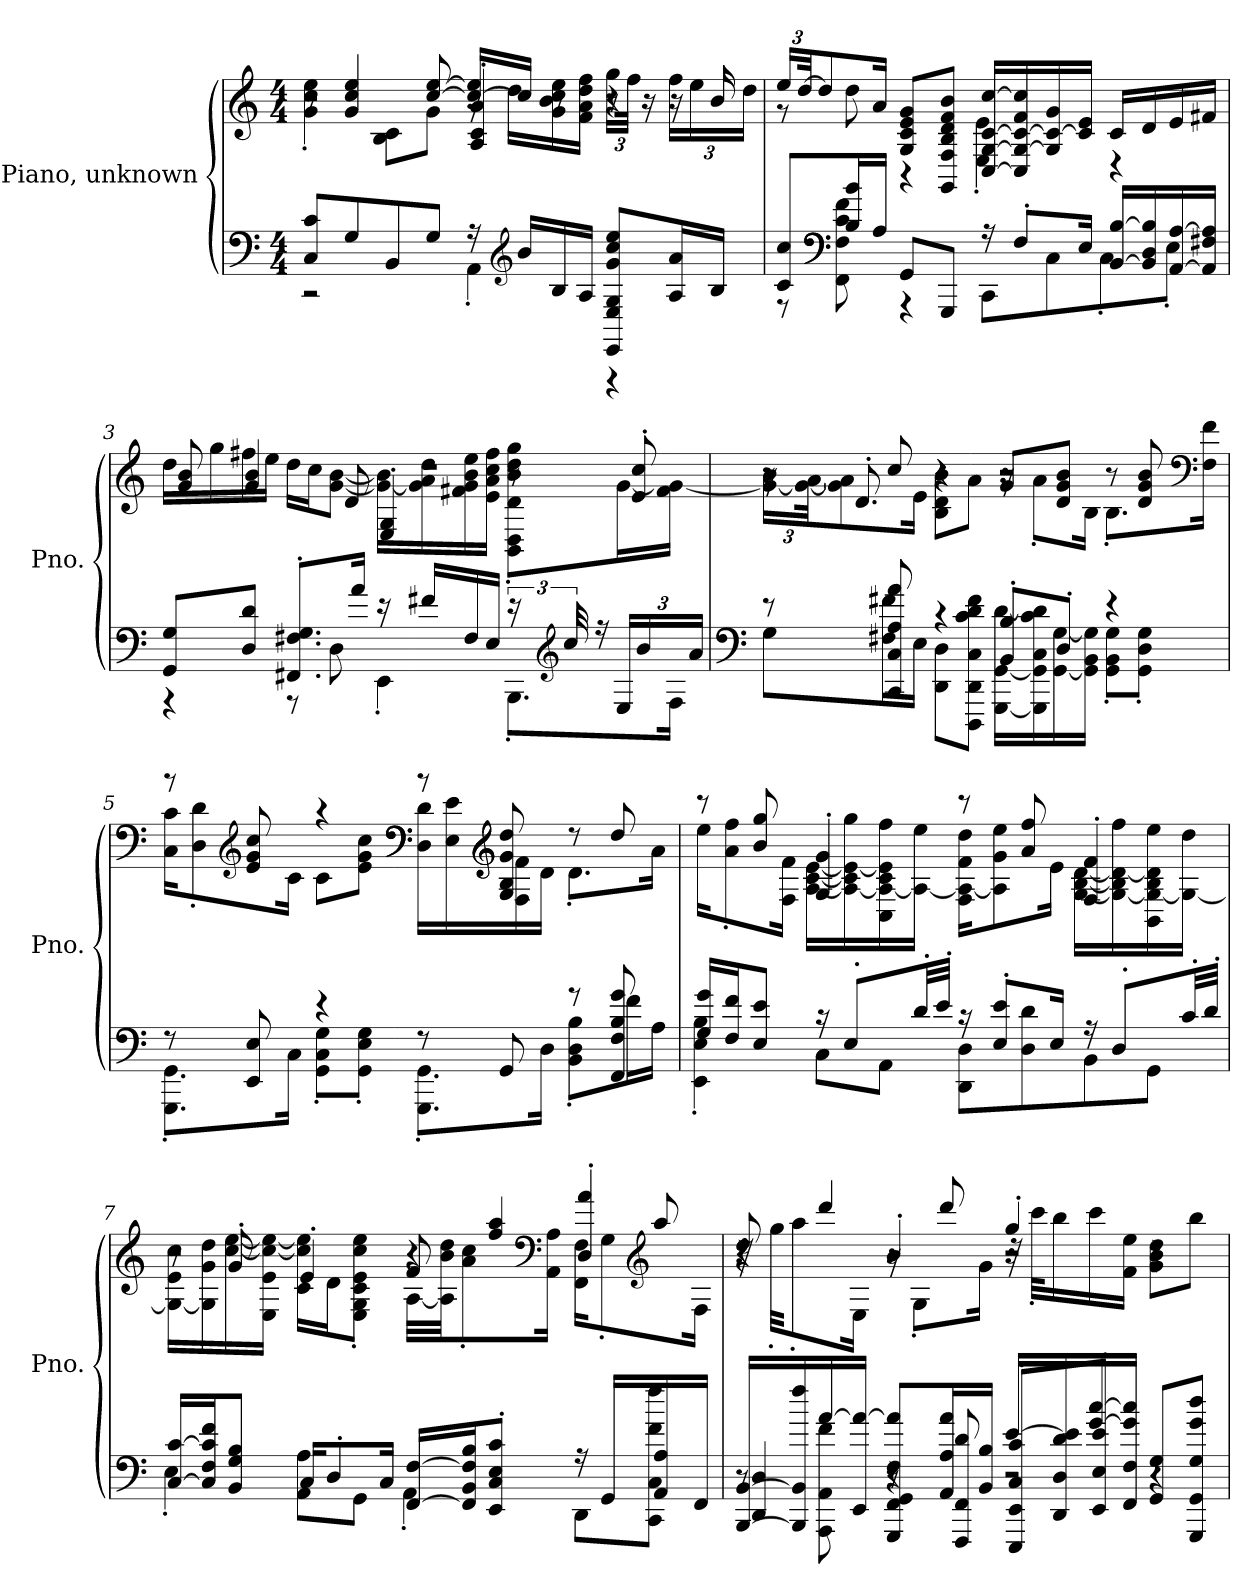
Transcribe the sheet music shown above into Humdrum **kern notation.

**kern	**kern
*part1	*part1
*staff2	*staff1
*I"Piano, unknown	*
*I'Pno.	*
*clefF4	*clefG2
*k[]	*k[]
*M4/4	*M4/4
*MM120	*MM120
=1	=1
*^	*^
*	*	*	*^
8C/ 8c/L	2r	8r	4g\' 4cc\' 4ee\'	2r
8G/	.	4g/ 4cc/ 4ee/	.	.
8BB/	.	.	8B\ 8c\L	.
8G/J	.	[8cc/ [8ee/	8g\J	.
16r	4AA'\	16cc/_ 16ee/]LL	16r	4A/' 4c/' 4a/'
*clefG2	*	*	*	*
16b/LL	.	16cc/JJ]	16dd\LL	.
16B/	.	8r	16g\ 16b\ 16cc\ 16ee\	.
16A/JJ	.	.	16f\ 16a\ 16dd\ 16ff\JJ	.
*	*	*	*Xbrackettup	*
8EE/ 8E/ 8G/ 8g/ 8cc/ 8ee/L	4r	8r	24gg\LL	4r
.	.	.	48ff\JJk	.
.	.	.	16r	.
16A/ 16a/L	.	16r	24ff\LL	.
.	.	.	24ee\	.
16B/JJ	.	16b/	.	.
.	.	.	24dd\JJ	.
*	*	*	*v	*v
=2	=2	=2	=2
8c/ 8cc/L	8r	24ee/LL	8r
.	.	[48dd/JK	.
.	.	8dd/]	.
*clefF4	*	*	*
16B/ 16b/L	8FF\ 8F\ 8c\ 8f\	.	8dd\
16A/JJ	.	16a/Jk	.
8GG/L	4r	8G/ 8c/ 8e/ 8g/L	4r
8GGG/J	.	8GG/ 8F/ 8B/ 8d/ 8f/ 8b/J	.
16r	8CC\L	[16C/ [16G/ [16c/ [16cc/LL	4E\' 4e\'
8F'/L	.	16C/] 16G/_ 16c/_ 16f/ 16cc/]	.
.	8C\	16G/] 16c/_ 16g/	.
16E/Jk	.	16c/] 16e/JJ	.
[16BB/ [16B/LL	8C'\	16c/LL	4r
16BB/] 16D/ 16B/]	.	16d/	.
[16AA/ [16A/	8E'\J	16e/	.
16AA/] 16F#X/ 16A/]JJ	.	16f#X/JJ	.
!!LO:LB:g=z
=3	=3	=3	=3
*	*	*	*^
8GG/ 8G/L	4r	1r	16dd\LL	8g/ 8b/
.	.	.	16gg\	.
8D/ 8d/J	.	.	16ff#X\	4g/ 4b/
.	.	.	16ee\JJ	.
8.FF#X/' 8.F#X/' 8.G/'L	8r	.	16dd\LL	.
.	.	.	16cc\J	.
.	8D\	.	[8g\ [8b\J	8d/
16a/Jk	.	.	.	.
16r	4EE'\	.	16g\_ 16b\]LL	4E/' 4G/'
16f#X/LL	.	.	16g\] 16a\ 16dd\	.
16F#/	.	.	16f#X\ 16g\ 16b\ 16ee\	.
16E/JJ	.	.	16e\ 16a\ 16cc\ 16ff#\JJ	.
24r	8.BBB'\L	.	8BB\' 8D\' 8d\' 8b\' 8dd\' 8gg\'L	8r
*clefG2	*	*	*	*
48cc/	.	.	.	.
16r	.	.	.	.
*Xbrackettup	*	*	*	*
24E/LL	.	.	[16g\L	8e/' 8cc/'
24b/	.	.	.	.
.	16F#\Jk	.	16f#\ 16g\_JJ	.
24a/JJ	.	.	.	.
!!LO:LB:g=z	!!	!!
=4	=4	=4	=4	=4
*clefF4	*	*	*	*
8r	8G\L	8r	24g\_ 24b\LL	16r
.	.	.	48g\_ [48a\JK	.
.	.	.	8g\] 8a\]	8.d'/
8CC/ 8C/ 8A/ 8a/	16F#X\ 16f#X\L	8cc/	.	.
.	16E\JJ	.	16e\Jk	.
4r	8DD\ 8D\L	4r	8B\ 8d\ 8b\L	4r
.	8DDD\ 8DD\ 8C\ 8c\ 8d\ 8f#\J	.	8a\J	.
8BB/' 8B/'L	[16GGG\ [16GG\ [16d\LL	2r	16r	8g/L
.	16GGG\] 16GG\] 16C\ 16c\ 16d\]	.	8a'\L	.
8D'/J	[16GG\ [16G\	.	.	8d/ 8g/ 8b/J
.	16GG\] 16BB\ 16G\]JJ	.	16B\Jk	.
4r	8GG\' 8BB\' 8G\'L	.	8.B'\L	8r
.	8GG\' 8D\' 8G\'J	.	.	8d/ 8g/ 8b/
*	*	*clefF4	*	*
.	.	.	16F\ 16f\Jk	.
*	*	*	*v	*v
=5	=5	=5	=5
8r	8.GGG\' 8.GG\'L	8r	16C\ 16c\KL
.	.	.	8D\' 8d\'
*	*	*clefG2	*
8EE/ 8E/	.	8e/ 8g/ 8cc/	.
.	16C\Jk	.	16c\Jk
4r	8GG\' 8C\' 8G\'L	4r	8c\L
.	8GG\' 8E\' 8G\'J	.	8e\ 8g\ 8cc\J
*	*	*clefF4	*
8r	8.GGG\' 8.GG\'L	8r	16D\ 16d\LL
.	.	.	16E\ 16e\
*	*	*clefG2	*
8GG/	.	8G/ 8B/ 8g/ 8dd/	16F\ 16f\
.	16D\Jk	.	16d\JJ
8r	8BB\' 8D\' 8B\'L	8r	8.d'\L
8FF/ 8F/ 8B/ 8g/	16f\L	8dd/	.
.	16A\JJ	.	16a\Jk
!!LO:LB:g=z	!!
=6	=6	=6	=6
16G/ 16g/LL	4EE\' 4E\' 4B\'	8r	16ee\KL
16F/ 16f/J	.	.	8a\' 8ff\'
8E/ 8e/J	.	8b/ 8gg/	.
.	.	.	16F\ 16f\Jk
16r	8C\L	4G/' 4g/'	[16A\ [16c\ [16e\LL
8E'/L	.	.	16A\_ 16c\] 16e\_ 16gg\
.	8AA\J	.	16C\ 16A\_ 16c\ 16e\] 16ff\
32d'/LL	.	.	16A\_ 16ee\JJ
32e'/JJJ	.	.	.
16r	8DD\ 8D\L	8r	16F\ 16A\_ 16f\ 16dd\KL
8E/' 8e/'L	.	.	8A\] 8g\ 8ee\
.	8D\ 8d\	8a/ 8ff/	.
16E/Jk	.	.	16e\Jk
16r	8BB\	4F/' 4f/'	[16G\ [16B\ [16d\LL
8D'/L	.	.	16G\_ 16B\] 16d\_ 16ff\
.	8GG\J	.	16BB\ 16G\_ 16B\ 16d\] 16ee\
32c'/LL	.	.	16G\_ 16dd\JJ
32d'/JJJ	.	.	.
!!LO:LB:g=z
=7	=7	=7	=7
*	*	*	*^
[16C/ [16c/LL	4E'\	8r	16G\_ 16e\ 16cc\LL	2r
16C/] 16F/ 16c/] 16f/J	.	.	16G\] 16g\ 16dd\	.
8BB/ 8G/ 8B/J	.	8g'/	[16cc\ [16ee\	.
.	.	.	16E\ 16e\ 16cc\_ 16ee\_JJ	.
16C/KL	8AA\ 8A\L	4e'/	16c\ 16cc\] 16ee\]LL	.
8D'/	.	.	16d\J	.
.	8GG\J	.	8E\' 8G\' 8c\' 8e\' 8cc\' 8ee\'J	.
16C/Jk	.	.	.	.
[16FF/ [16F/LL	4AA'\	8f/	[32A\LLL	4r
.	.	.	32A\] 32b\ 32dd\JJ	.
16FF/] 16BB/ 16F/] 16B/J	.	.	8a\' 8cc\'	.
8EE/' 8C/' 8E/' 8c/'J	.	4ff/ 4aa/	.	.
*	*	*clefF4	*	*
.	.	.	16AA\ 16A\Jk	.
16r	8DD\L	.	16FF\ 16F\KL	4D/' 4a/'
16GG/LL	.	.	8G'\	.
*	*	*clefG2	*	*
16AA/ 16A/	8CC\ 8C\ 8f\ 8ff\J	8aa/	.	.
16FF/JJ	.	.	16F\Jk	.
=8	=8	=8	=8	=8
*	*^	*	*	*
[16BBB/ [16BB/LL	8r	4DD/ 4D/	8dd/	32r	4r
.	.	.	.	32gg'\KKL	.
16BBB/] 16BB/] 16ff/	.	.	.	8aa'\	.
[16a/	8AAA\ 8AA\ 8f\	.	4ddd/	.	.
16EE/ 16a/_JJ	.	.	.	16E\Jk	.
8GGG/ 8FF/ 8GG/ 8F/ 8a/]L	4r	8r	.	16r	4b'/
.	.	.	.	8G'\L	.
16AA/ 16A/ 16a/L	.	8FFF/ 8FF/ 8d/	8ddd/	.	.
16BB/ 16B/JJ	.	.	.	16g\Jk	.
[16e/LL	2r	8EEE/' 8EE/' 8C/' 8c/'L	4gg'/	32r	2r
.	.	.	.	32ccc'\KLL	.
16DD/ 16D/ 16d/ 16e/]	.	.	.	16bb\	.
[16g/ [16cc/	.	8EE/' 8E/' 8e/'J	.	16ccc\	.
16FF/ 16F/ 16g/] 16cc/]JJ	.	.	.	16f\ 16ee\JJ	.
8GG/ 8G/L	.	4r	4r	8g\ 8b\ 8dd\L	.
8GGG/ 8GG/ 8G/ 8g/ 8dd/J	.	.	.	8bb\J	.
*v	*v	*v	*	*	*
*	*v	*v	*v
=	=
*-	*-
